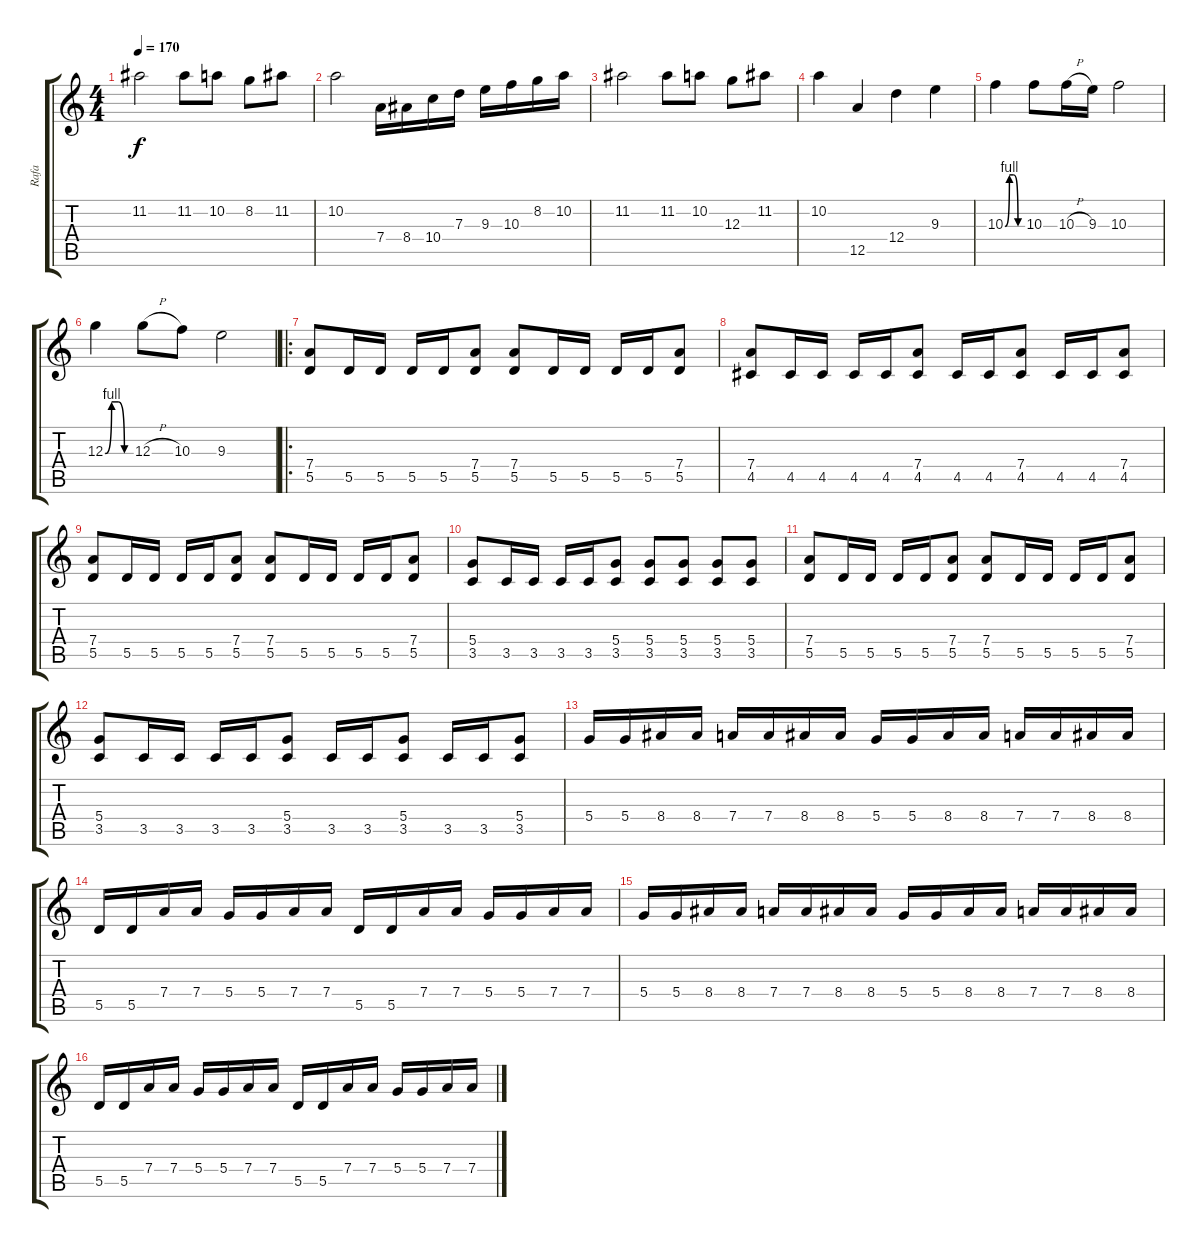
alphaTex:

\track ("Rafa" "Rafa") {instrument overdrivenguitar}
\staff {score tabs}
\tuning (E4 B3 G3 D3 A2 E2) {hide}
\ts (4 4)
\tempo 170
\clef g2
\ks c
11.2.2{dy f} 11.2.8 10.2.8 8.2.8 11.2.8 |
10.2.2 7.4.16 8.4.16 10.4.16 7.3.16 9.3.16 10.3.16 8.2.16 10.2.16 |
11.2.2 11.2.8 10.2.8 12.3.8 11.2.8 |
10.2.4 12.5.4 12.4.4 9.3.4 |
10.3{be (custom 0 0 15 4 30 4 45 0 60 0)}.4 10.3.8 10.3{h}.16 9.3.16 10.3.2 |
12.3{be (custom 0 0 15 4 30 4 45 0 60 0)}.4 12.3{h}.8 10.3.8 9.3.2 |
\ro
(7.4 5.5).8 5.5.16 5.5.16 5.5.16 5.5.16 (7.4 5.5).8 (7.4 5.5).8 5.5.16 5.5.16 5.5.16 5.5.16 (7.4 5.5).8 |
(7.4 4.5).8 4.5.16 4.5.16 4.5.16 4.5.16 (7.4 4.5).8 4.5.16 4.5.16 (7.4 4.5).8 4.5.16 4.5.16 (7.4 4.5).8 |
(7.4 5.5).8 5.5.16 5.5.16 5.5.16 5.5.16 (7.4 5.5).8 (7.4 5.5).8 5.5.16 5.5.16 5.5.16 5.5.16 (7.4 5.5).8 |
(5.4 3.5).8 3.5.16 3.5.16 3.5.16 3.5.16 (5.4 3.5).8 (5.4 3.5).8 (5.4 3.5).8 (5.4 3.5).8 (5.4 3.5).8 |
(7.4 5.5).8 5.5.16 5.5.16 5.5.16 5.5.16 (7.4 5.5).8 (7.4 5.5).8 5.5.16 5.5.16 5.5.16 5.5.16 (7.4 5.5).8 |
(5.4 3.5).8 3.5.16 3.5.16 3.5.16 3.5.16 (5.4 3.5).8 3.5.16 3.5.16 (5.4 3.5).8 3.5.16 3.5.16 (5.4 3.5).8 |
5.4.16 5.4.16 8.4.16 8.4.16 7.4.16 7.4.16 8.4.16 8.4.16 5.4.16 5.4.16 8.4.16 8.4.16 7.4.16 7.4.16 8.4.16 8.4.16 |
5.5.16 5.5.16 7.4.16 7.4.16 5.4.16 5.4.16 7.4.16 7.4.16 5.5.16 5.5.16 7.4.16 7.4.16 5.4.16 5.4.16 7.4.16 7.4.16 |
5.4.16 5.4.16 8.4.16 8.4.16 7.4.16 7.4.16 8.4.16 8.4.16 5.4.16 5.4.16 8.4.16 8.4.16 7.4.16 7.4.16 8.4.16 8.4.16 |
5.5.16 5.5.16 7.4.16 7.4.16 5.4.16 5.4.16 7.4.16 7.4.16 5.5.16 5.5.16 7.4.16 7.4.16 5.4.16 5.4.16 7.4.16 7.4.16
